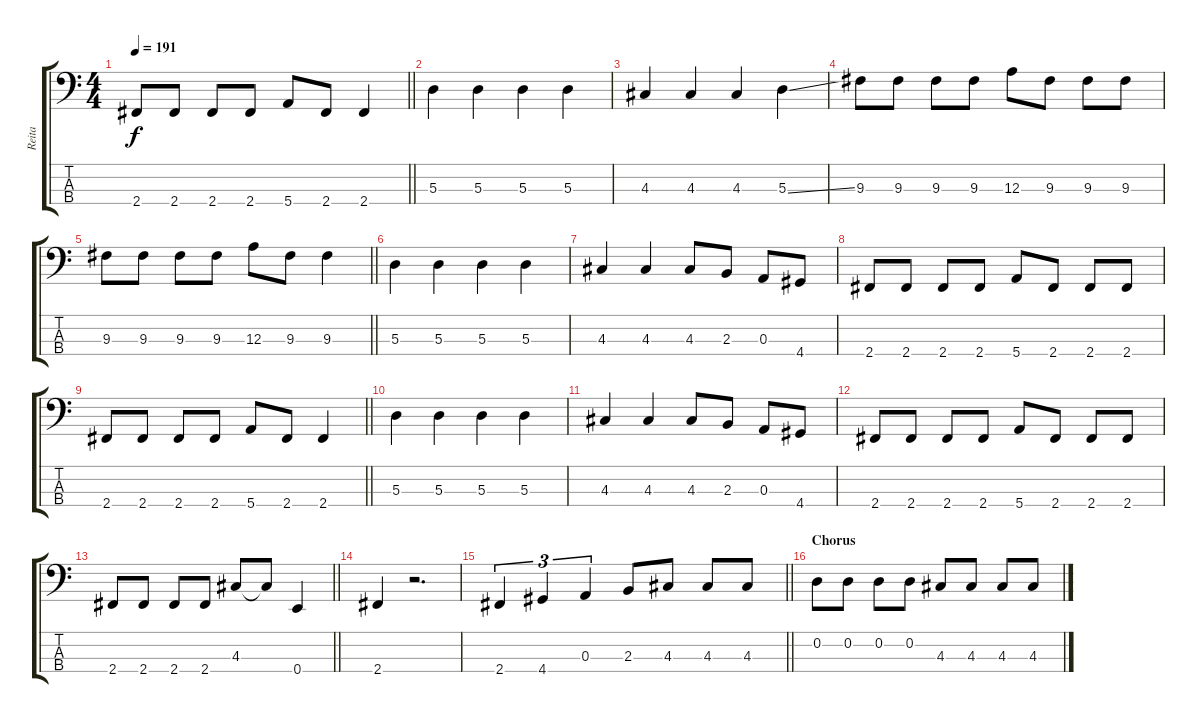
\track ("Reita" "Reita") {instrument electricbasspick}
\staff {score tabs}
\tuning (G2 D2 A1 E1) {hide}
\ts (4 4)
\tempo 191
\clef f4
\barLineRight lightlight
\ks c
2.4.8{dy f} 2.4.8 2.4.8 2.4.8 5.4.8 2.4.8 2.4.4 |
\section ("" "")
5.3.4 5.3.4 5.3.4 5.3.4 |
4.3.4 4.3.4 4.3.4 5.3{ss}.4 |
9.3.8 9.3.8 9.3.8 9.3.8 12.3.8 9.3.8 9.3.8 9.3.8 |
\barLineRight lightlight
9.3.8 9.3.8 9.3.8 9.3.8 12.3.8 9.3.8 9.3.4 |
5.3.4 5.3.4 5.3.4 5.3.4 |
4.3.4 4.3.4 4.3.8 2.3.8 0.3.8 4.4.8 |
2.4.8 2.4.8 2.4.8 2.4.8 5.4.8 2.4.8 2.4.8 2.4.8 |
\barLineRight lightlight
2.4.8 2.4.8 2.4.8 2.4.8 5.4.8 2.4.8 2.4.4 |
5.3.4 5.3.4 5.3.4 5.3.4 |
4.3.4 4.3.4 4.3.8 2.3.8 0.3.8 4.4.8 |
2.4.8 2.4.8 2.4.8 2.4.8 5.4.8 2.4.8 2.4.8 2.4.8 |
\barLineRight lightlight
2.4.8 2.4.8 2.4.8 2.4.8 4.3.8 4.3{t}.8 0.4.4 |
2.4.4 r.2{d} |
\barLineRight lightlight
2.4.4{tu (3 2)} 4.4.4{tu (3 2)} 0.3.4{tu (3 2)} 2.3.8 4.3.8 4.3.8 4.3.8 |
\section ("" "Chorus")
0.2.8 0.2.8 0.2.8 0.2.8 4.3.8 4.3.8 4.3.8 4.3.8
